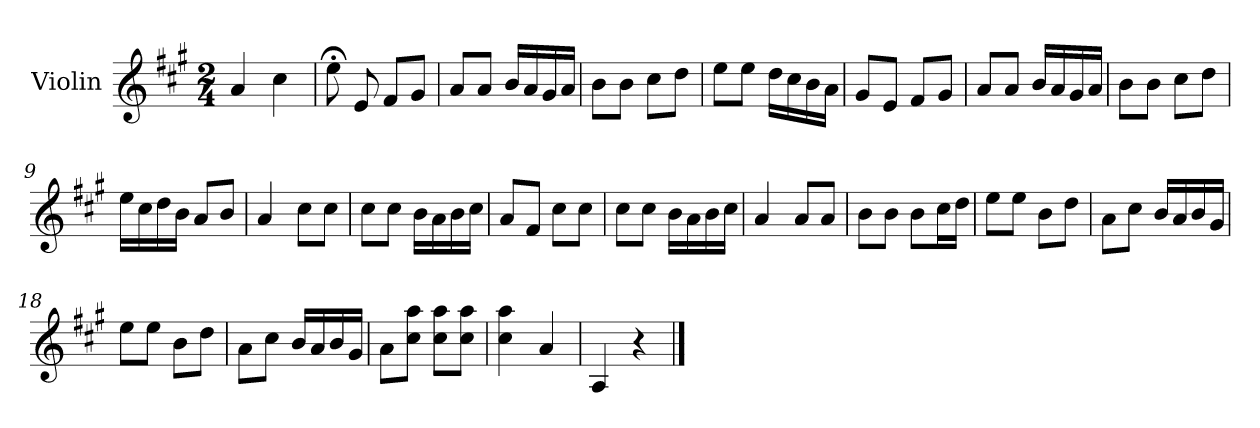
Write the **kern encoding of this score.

**kern
*part1
*staff1
*I"Violin
*I'Vln.
*clefG2
*k[f#c#g#]
*M2/4
=1
4a/
4cc#\
=2
8ee;<\
8e/
8f#/L
8g#/J
=3
8a/L
8a/J
16b/LL
16a/
16g#/
16a/JJ
=4
8b\L
8b\J
8cc#\L
8dd\J
=5
8ee\L
8ee\J
16dd\LL
16cc#\
16b\
16a\JJ
=6
8g#/L
8e/J
8f#/L
8g#/J
!!LO:LB:g=z
=7
8a/L
8a/J
16b/LL
16a/
16g#/
16a/JJ
=8
8b\L
8b\J
8cc#\L
8dd\J
=9
16ee\LL
16cc#\
16dd\
16b\JJ
8a/L
8b/J
=10
4a/
8cc#\L
8cc#\J
=11
8cc#\L
8cc#\J
16b\LL
16a\
16b\
16cc#\JJ
=12
8a/L
8f#/J
8cc#\L
8cc#\J
=13
8cc#\L
8cc#\J
16b\LL
16a\
16b\
16cc#\JJ
!!LO:LB:g=z
=14
4a/
8a/L
8a/J
=15
8b\L
8b\J
8b\L
16cc#\L
16dd\JJ
=16
8ee\L
8ee\J
8b\L
8dd\J
=17
8a\L
8cc#\J
16b/LL
16a/
16b/
16g#/JJ
=18
8ee\L
8ee\J
8b\L
8dd\J
=19
8a\L
8cc#\J
16b/LL
16a/
16b/
16g#/JJ
=20
8a\L
8cc#\ 8aa\J
8cc#\ 8aa\L
8cc#\ 8aa\J
!!LO:LB:g=z
=21
4cc#\ 4aa\
4a/
=22
4A/
4r
==
*-
